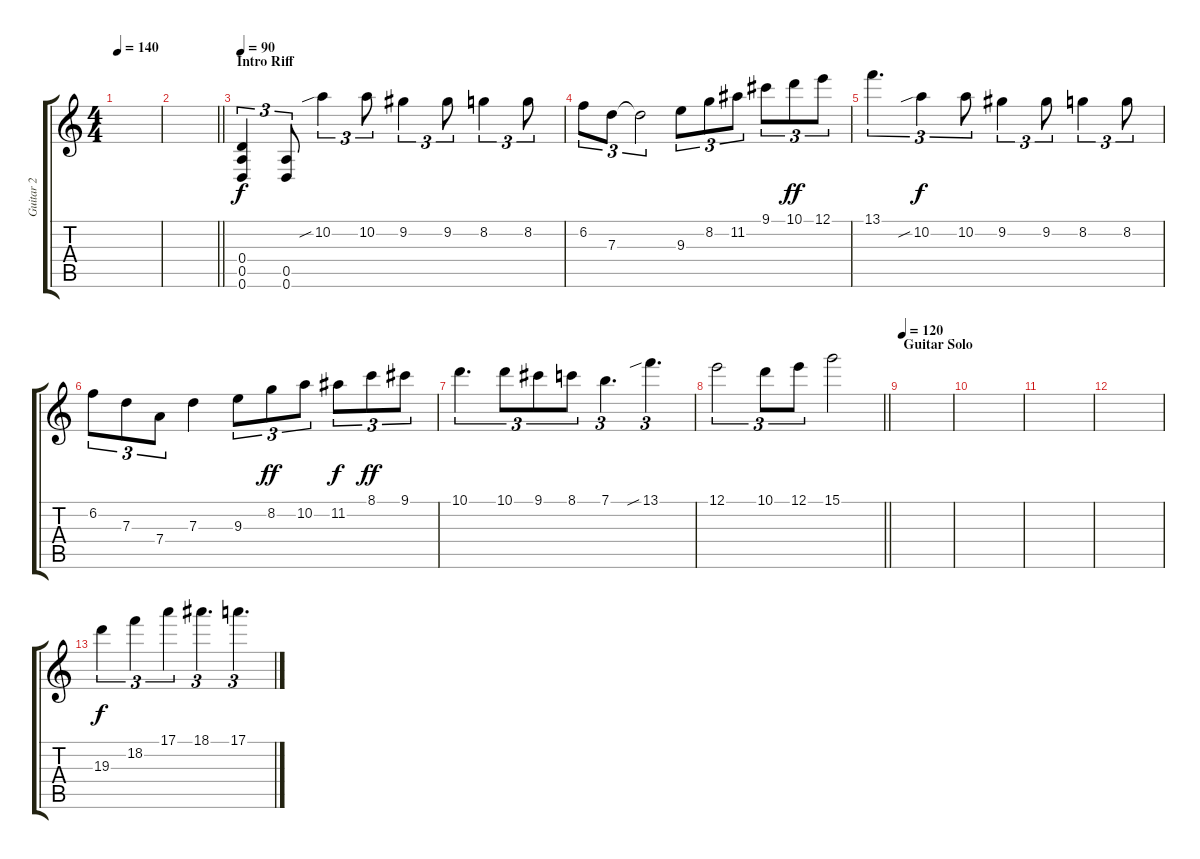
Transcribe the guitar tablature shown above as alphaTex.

\track ("Guitar 2" "Guitar 2") {instrument distortionguitar}
\staff {score tabs}
\tuning (E4 B3 G3 D3 A2 D2) {hide}
\ts (4 4)
\tempo 140
\clef g2
\ks c
|
\barLineRight lightlight
|
\section ("" "Intro Riff")
\tempo 90
(0.4 0.5 0.6).4{tu (3 2)} (0.5 0.6).8{tu (3 2)} 10.2{sib}.4{tu (3 2)} 10.2.8{tu (3 2)} 9.2.4{tu (3 2)} 9.2.8{tu (3 2)} 8.2.4{tu (3 2)} 8.2.8{tu (3 2)} |
6.2.8{tu (3 2)} 7.3.8{tu (3 2)} 7.3{t}.2{tu (3 2)} 9.3.8{tu (3 2)} 8.2.8{tu (3 2)} 11.2.8{tu (3 2)} 9.1.8{tu (3 2)} 10.1.8{tu (3 2) dy ff} 12.1.8{tu (3 2)} |
13.1.4{d tu (3 2)} 10.2{sib}.4{tu (3 2) dy f} 10.2.8{tu (3 2)} 9.2.4{tu (3 2)} 9.2.8{tu (3 2)} 8.2.4{tu (3 2)} 8.2.8{tu (3 2)} |
6.2.8{tu (3 2)} 7.3.8{tu (3 2)} 7.4.8{tu (3 2)} 7.3.4 9.3.8{tu (3 2)} 8.2.8{tu (3 2) dy ff} 10.2.8{tu (3 2)} 11.2.8{tu (3 2) dy f} 8.1.8{tu (3 2) dy ff} 9.1.8{tu (3 2)} |
10.1.4{d tu (3 2)} 10.1.8{tu (3 2)} 9.1.8{tu (3 2)} 8.1.8{tu (3 2)} 7.1.4{d tu (3 2)} 13.1{sib}.4{d tu (3 2)} |
\barLineRight lightlight
12.1.2{tu (3 2)} 10.1.8{tu (3 2)} 12.1.8{tu (3 2)} 15.1.2 |
\section ("" "Guitar Solo")
\tempo 120
|
|
|
|
19.3.4{tu (3 2) dy f} 18.2.4{tu (3 2)} 17.1.4{tu (3 2)} 18.1.4{d tu (3 2)} 17.1.4{d tu (3 2)}
